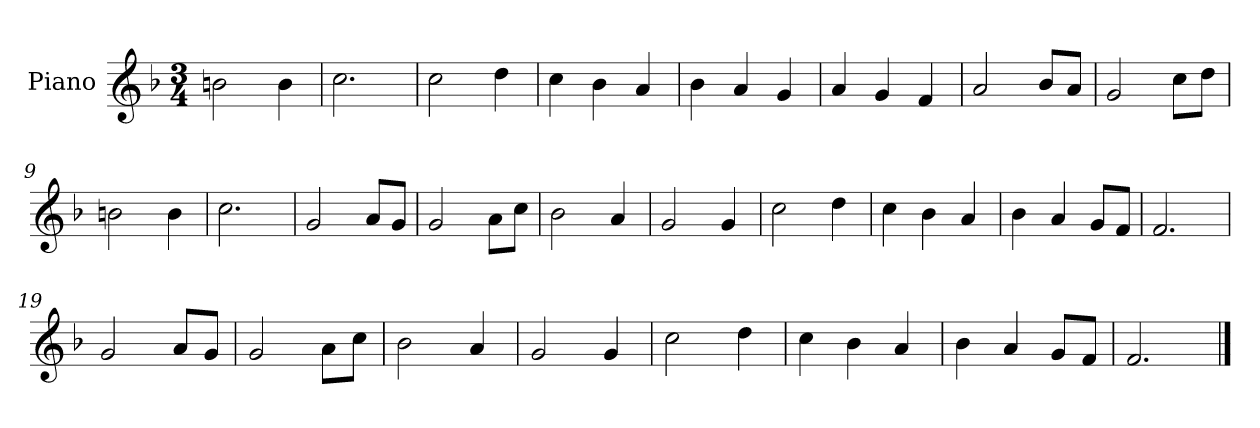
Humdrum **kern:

**kern
*part1
*staff1
*I"Piano
*I'Pno.
*clefG2
*k[b-]
*M3/4
=1
2bn\
4b\
=2
2.cc\
=3
2cc\
4dd\
=4
4cc\
4b-\
4a/
=5
4b-\
4a/
4g/
=6
4a/
4g/
4f/
=7
2a/
8b-/L
8a/J
=8
2g/
8cc\L
8dd\J
=9
2bn\
4b\
=10
2.cc\
=11
2g/
8a/L
8g/J
=12
2g/
8a\L
8cc\J
!!LO:LB:g=z
=13
2b-\
4a/
=14
2g/
4g/
=15
2cc\
4dd\
=16
4cc\
4b-\
4a/
=17
4b-\
4a/
8g/L
8f/J
=18
2.f/
=19
2g/
8a/L
8g/J
=20
2g/
8a\L
8cc\J
=21
2b-\
4a/
=22
2g/
4g/
=23
2cc\
4dd\
=24
4cc\
4b-\
4a/
!!LO:LB:g=z
=25
4b-\
4a/
8g/L
8f/J
=26
2.f/
==
*-
